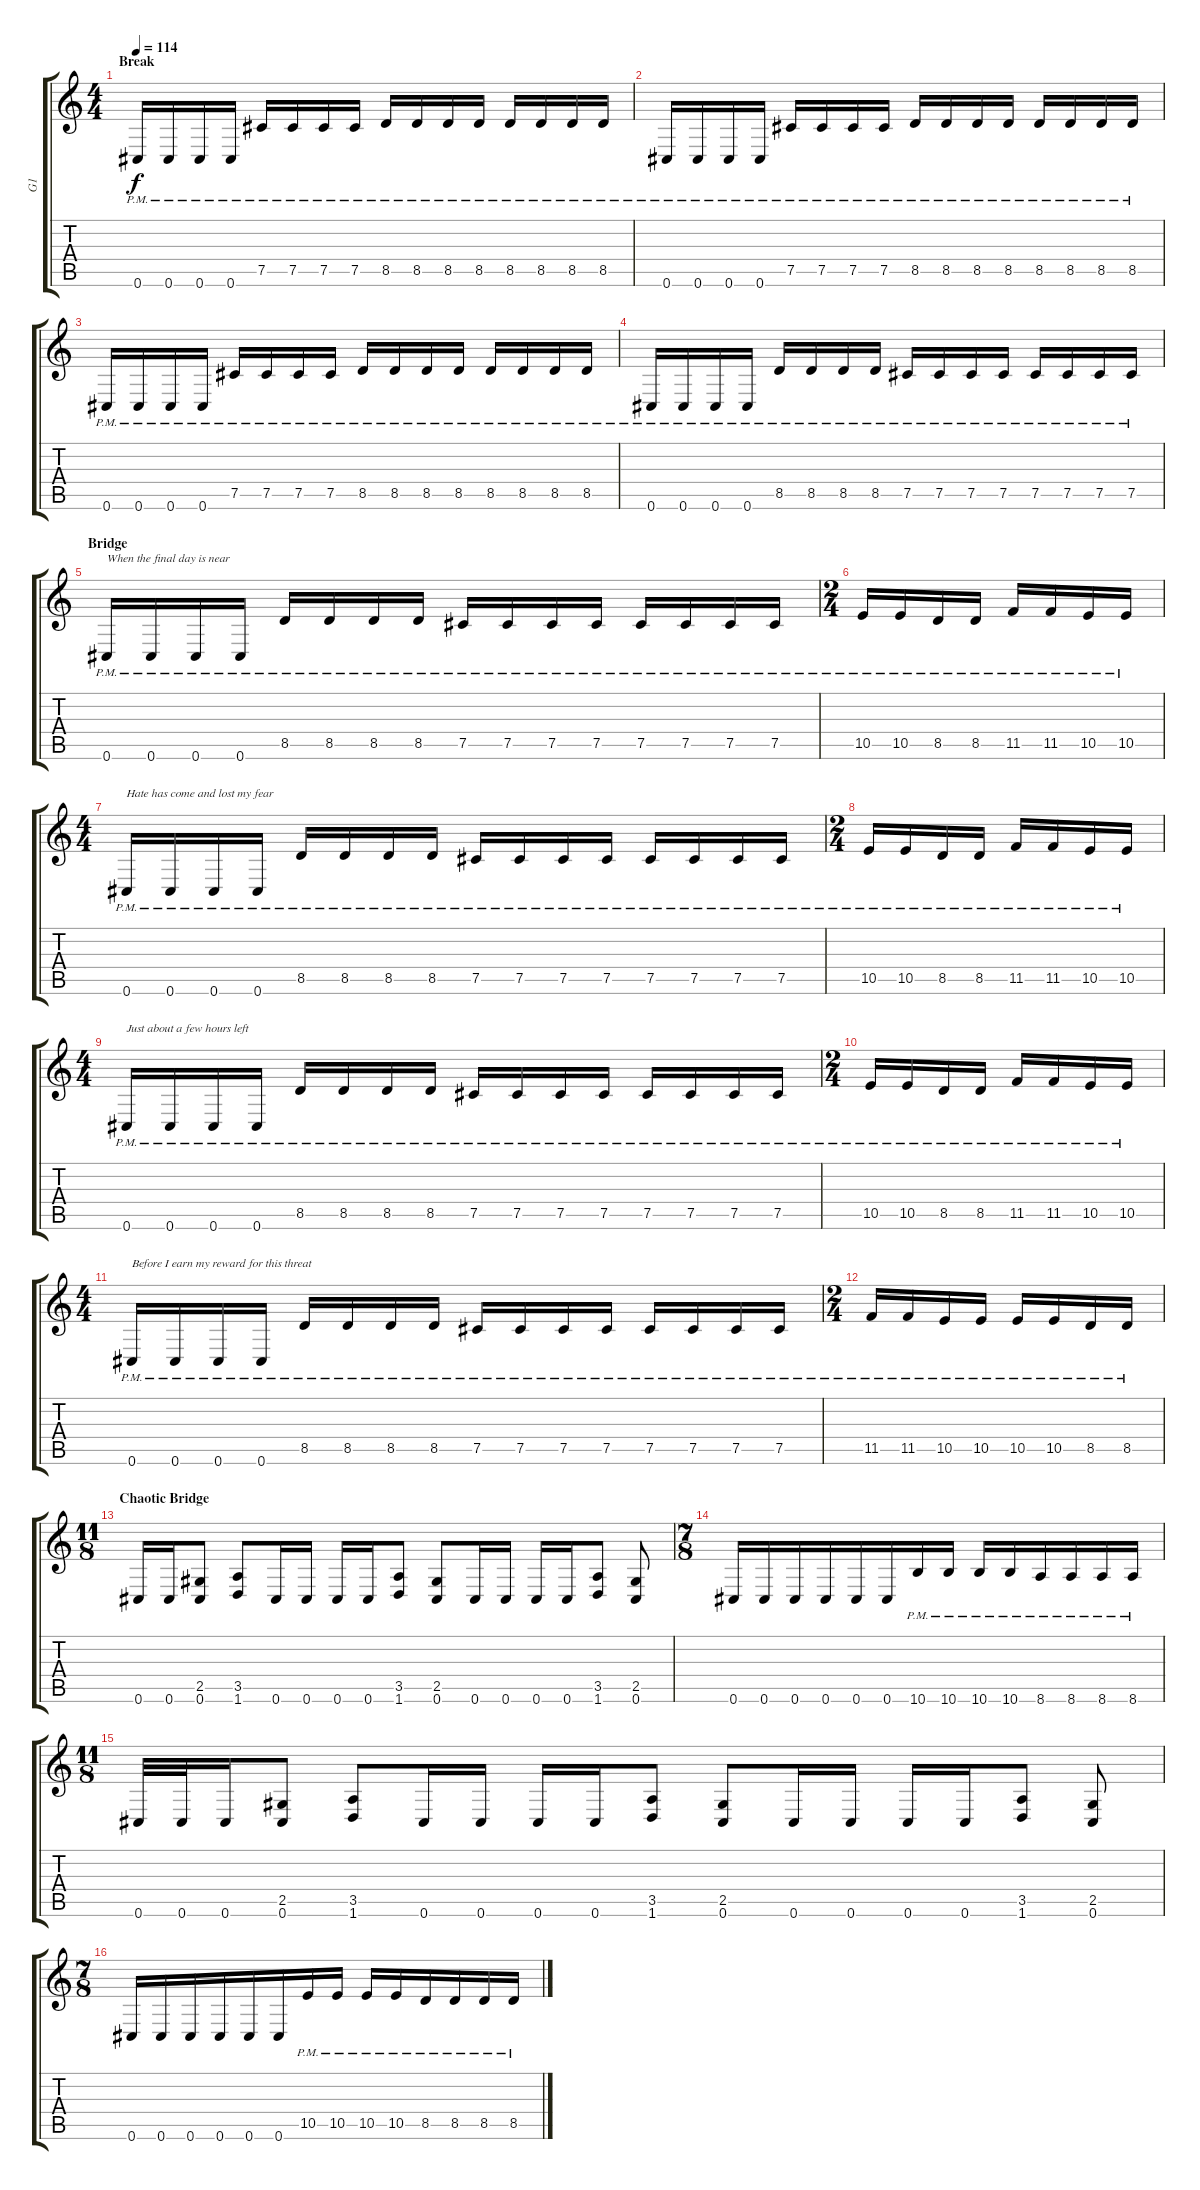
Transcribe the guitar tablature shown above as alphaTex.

\track ("G1" "G1") {instrument distortionguitar}
\staff {score tabs}
\tuning (Db4 Ab3 E3 B2 Gb2 Db2) {hide}
\ts (4 4)
\section ("" "Break")
\tempo 114
\clef g2
\ks c
0.6{pm}.16{dy f} 0.6{pm}.16 0.6{pm}.16 0.6{pm}.16 7.5{pm}.16 7.5{pm}.16 7.5{pm}.16 7.5{pm}.16 8.5{pm}.16 8.5{pm}.16 8.5{pm}.16 8.5{pm}.16 8.5{pm}.16 8.5{pm}.16 8.5{pm}.16 8.5{pm}.16 |
0.6{pm}.16 0.6{pm}.16 0.6{pm}.16 0.6{pm}.16 7.5{pm}.16 7.5{pm}.16 7.5{pm}.16 7.5{pm}.16 8.5{pm}.16 8.5{pm}.16 8.5{pm}.16 8.5{pm}.16 8.5{pm}.16 8.5{pm}.16 8.5{pm}.16 8.5{pm}.16 |
0.6{pm}.16 0.6{pm}.16 0.6{pm}.16 0.6{pm}.16 7.5{pm}.16 7.5{pm}.16 7.5{pm}.16 7.5{pm}.16 8.5{pm}.16 8.5{pm}.16 8.5{pm}.16 8.5{pm}.16 8.5{pm}.16 8.5{pm}.16 8.5{pm}.16 8.5{pm}.16 |
0.6{pm}.16 0.6{pm}.16 0.6{pm}.16 0.6{pm}.16 8.5{pm}.16 8.5{pm}.16 8.5{pm}.16 8.5{pm}.16 7.5{pm}.16 7.5{pm}.16 7.5{pm}.16 7.5{pm}.16 7.5{pm}.16 7.5{pm}.16 7.5{pm}.16 7.5{pm}.16 |
\section ("" "Bridge")
0.6{pm}.16{txt "When the final day is near"} 0.6{pm}.16 0.6{pm}.16 0.6{pm}.16 8.5{pm}.16 8.5{pm}.16 8.5{pm}.16 8.5{pm}.16 7.5{pm}.16 7.5{pm}.16 7.5{pm}.16 7.5{pm}.16 7.5{pm}.16 7.5{pm}.16 7.5{pm}.16 7.5{pm}.16 |
\ts (2 4)
10.5{pm}.16 10.5{pm}.16 8.5{pm}.16 8.5{pm}.16 11.5{pm}.16 11.5{pm}.16 10.5{pm}.16 10.5{pm}.16 |
\ts (4 4)
0.6{pm}.16{txt "Hate has come and lost my fear"} 0.6{pm}.16 0.6{pm}.16 0.6{pm}.16 8.5{pm}.16 8.5{pm}.16 8.5{pm}.16 8.5{pm}.16 7.5{pm}.16 7.5{pm}.16 7.5{pm}.16 7.5{pm}.16 7.5{pm}.16 7.5{pm}.16 7.5{pm}.16 7.5{pm}.16 |
\ts (2 4)
10.5{pm}.16 10.5{pm}.16 8.5{pm}.16 8.5{pm}.16 11.5{pm}.16 11.5{pm}.16 10.5{pm}.16 10.5{pm}.16 |
\ts (4 4)
0.6{pm}.16{txt "Just about a few hours left"} 0.6{pm}.16 0.6{pm}.16 0.6{pm}.16 8.5{pm}.16 8.5{pm}.16 8.5{pm}.16 8.5{pm}.16 7.5{pm}.16 7.5{pm}.16 7.5{pm}.16 7.5{pm}.16 7.5{pm}.16 7.5{pm}.16 7.5{pm}.16 7.5{pm}.16 |
\ts (2 4)
10.5{pm}.16 10.5{pm}.16 8.5{pm}.16 8.5{pm}.16 11.5{pm}.16 11.5{pm}.16 10.5{pm}.16 10.5{pm}.16 |
\ts (4 4)
0.6{pm}.16{txt "Before I earn my reward for this threat"} 0.6{pm}.16 0.6{pm}.16 0.6{pm}.16 8.5{pm}.16 8.5{pm}.16 8.5{pm}.16 8.5{pm}.16 7.5{pm}.16 7.5{pm}.16 7.5{pm}.16 7.5{pm}.16 7.5{pm}.16 7.5{pm}.16 7.5{pm}.16 7.5{pm}.16 |
\ts (2 4)
11.5{pm}.16 11.5{pm}.16 10.5{pm}.16 10.5{pm}.16 10.5{pm}.16 10.5{pm}.16 8.5{pm}.16 8.5{pm}.16 |
\ts (11 8)
\section ("" "Chaotic Bridge")
0.6.16 0.6.16 (2.5 0.6).8 (3.5 1.6).8 0.6.16 0.6.16 0.6.16 0.6.16 (3.5 1.6).8 (2.5 0.6).8 0.6.16 0.6.16 0.6.16 0.6.16 (3.5 1.6).8 (2.5 0.6).8 |
\ts (7 8)
0.6.16 0.6.16 0.6.16 0.6.16 0.6.16 0.6.16 10.6{pm}.16 10.6{pm}.16 10.6{pm}.16 10.6{pm}.16 8.6{pm}.16 8.6{pm}.16 8.6{pm}.16 8.6{pm}.16 |
\ts (11 8)
0.6.32 0.6.32 0.6.16 (2.5 0.6).8 (3.5 1.6).8 0.6.16 0.6.16 0.6.16 0.6.16 (3.5 1.6).8 (2.5 0.6).8 0.6.16 0.6.16 0.6.16 0.6.16 (3.5 1.6).8 (2.5 0.6).8 |
\ts (7 8)
0.6.16 0.6.16 0.6.16 0.6.16 0.6.16 0.6.16 10.5{pm}.16 10.5{pm}.16 10.5{pm}.16 10.5{pm}.16 8.5{pm}.16 8.5{pm}.16 8.5{pm}.16 8.5{pm}.16
